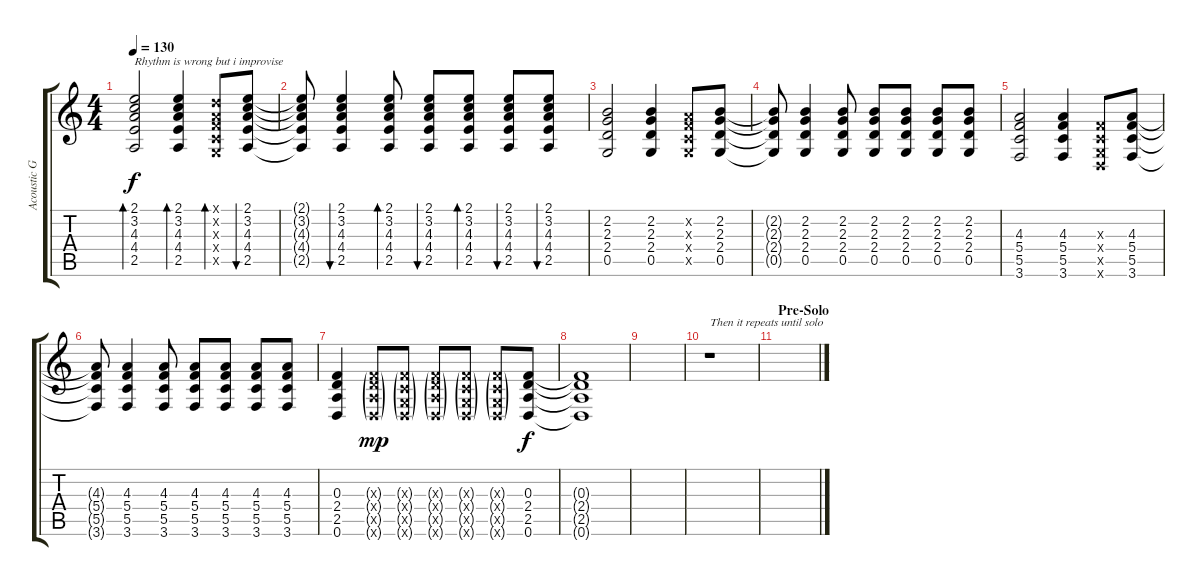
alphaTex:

\track ("Acoustic Guitar" "Acoustic G") {instrument acousticguitarsteel}
\staff {score tabs}
\tuning (D4 A3 F3 C3 G2 D2) {hide}
\ts (4 4)
\tempo 130
\clef g2
\ks c
(2.1 3.2 4.3 4.4 2.5).2{bd 60 txt "Rhythm is wrong but i improvise" dy f} (2.1 3.2 4.3 4.4 2.5).4{bd 60} (0.1{x} 0.2{x} 0.3{x} 0.4{x} 0.5{x}).8{bd 60} (2.1 3.2 4.3 4.4 2.5).8{bu 60} |
(2.1{t} 3.2{t} 4.3{t} 4.4{t} 2.5{t}).8 (2.1 3.2 4.3 4.4 2.5).4{bu 60} (2.1 3.2 4.3 4.4 2.5).8{bd 60} (2.1 3.2 4.3 4.4 2.5).8{bu 60} (2.1 3.2 4.3 4.4 2.5).8{bd 60} (2.1 3.2 4.3 4.4 2.5).8{bu 60} (2.1 3.2 4.3 4.4 2.5).8{bu 60} |
(2.2 2.3 2.4 0.5).2 (2.2 2.3 2.4 0.5).4 (0.2{x} 0.3{x} 0.4{x} 0.5{x}).8 (2.2 2.3 2.4 0.5).8 |
(2.2{t} 2.3{t} 2.4{t} 0.5{t}).8 (2.2 2.3 2.4 0.5).4 (2.2 2.3 2.4 0.5).8 (2.2 2.3 2.4 0.5).8 (2.2 2.3 2.4 0.5).8 (2.2 2.3 2.4 0.5).8 (2.2 2.3 2.4 0.5).8 |
(4.3 5.4 5.5 3.6).2 (4.3 5.4 5.5 3.6).4 (0.3{x} 0.4{x} 0.5{x} 0.6{x}).8 (4.3 5.4 5.5 3.6).8 |
(4.3{t} 5.4{t} 5.5{t} 3.6{t}).8 (4.3 5.4 5.5 3.6).4 (4.3 5.4 5.5 3.6).8 (4.3 5.4 5.5 3.6).8 (4.3 5.4 5.5 3.6).8 (4.3 5.4 5.5 3.6).8 (4.3 5.4 5.5 3.6).8 |
(0.3 2.4 2.5 0.6).4 (0.3{g x} 2.4{g x} 2.5{g x} 0.6{g x}).8{dy mp} (0.3{g x} 0.4{g x} 0.5{g x} 0.6{g x}).8 (0.3{g x} 2.4{g x} 2.5{g x} 0.6{g x}).8 (0.3{g x} 0.4{g x} 0.5{g x} 0.6{g x}).8 (0.3{g x} 0.4{g x} 0.5{g x} 0.6{g x}).8 (0.3 2.4 2.5 0.6).8{dy f} |
(0.3{t} 2.4{t} 2.5{t} 0.6{t}).1 |
|
r.1{txt "Then it repeats until solo"} |
\section ("" "Pre-Solo")
